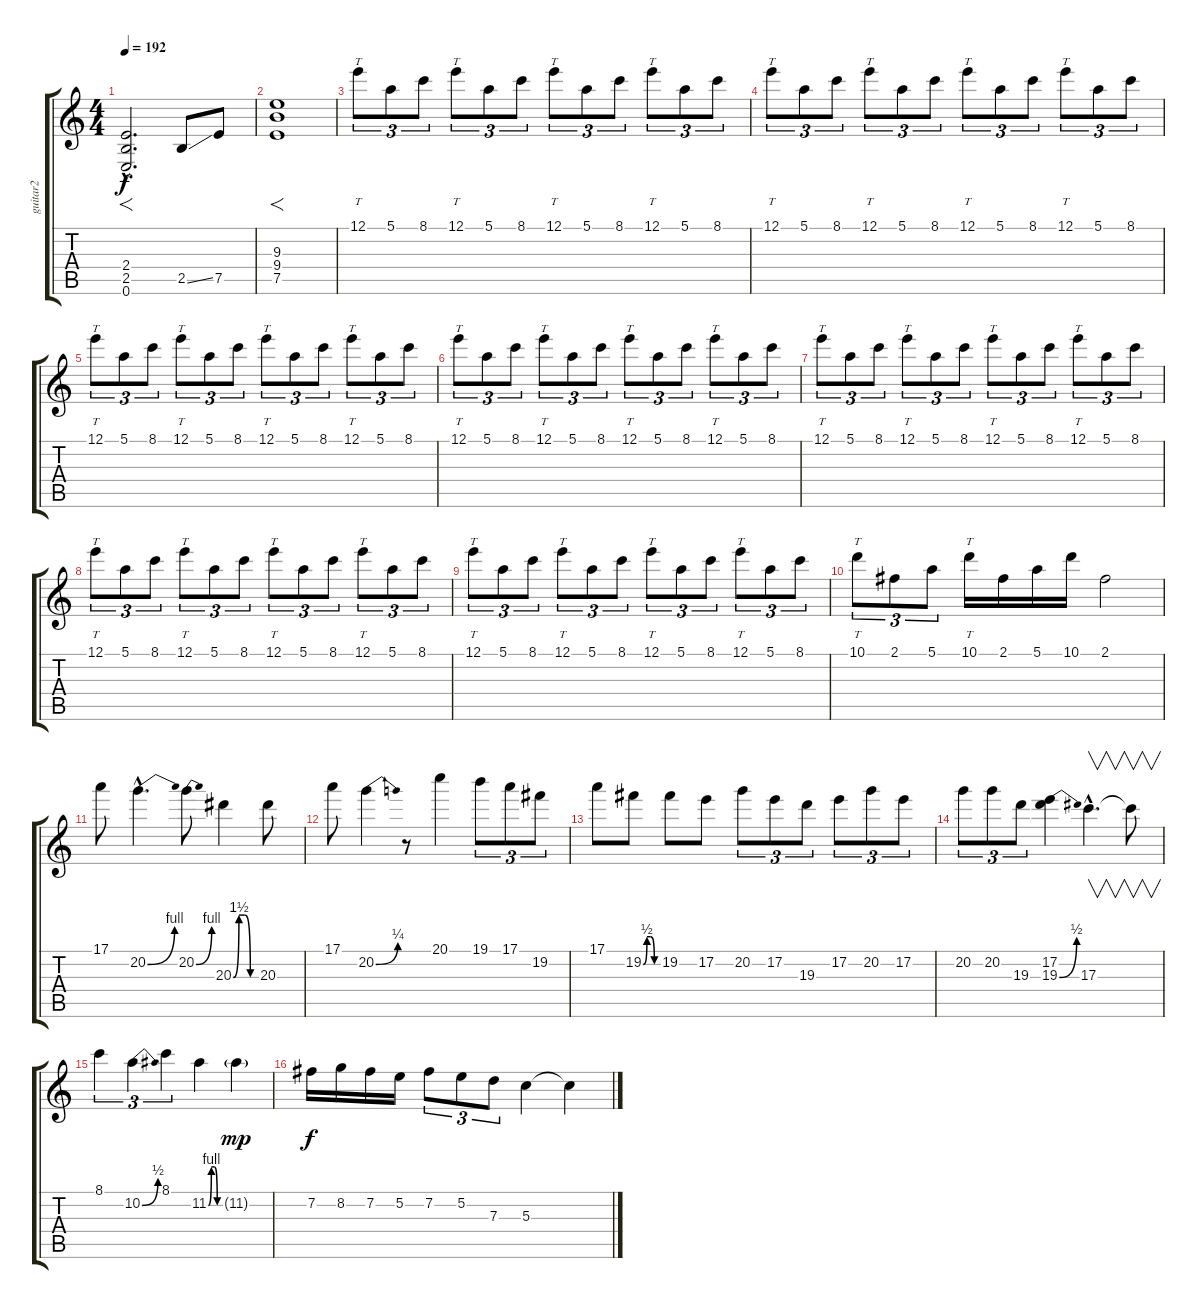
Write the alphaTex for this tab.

\track ("guitar2" "guitar2") {instrument distortionguitar}
\staff {score tabs}
\tuning (E4 B3 G3 D3 A2 E2) {hide}
\ts (4 4)
\tempo 192
\clef g2
\ks c
(2.4{hac} 2.5{hac} 0.6{hac}).2{f d dy f} 2.5{ss}.8 7.5.8 |
(9.3 9.4 7.5).1{f} |
12.1.8{tt tu (3 2)} 5.1.8{tu (3 2)} 8.1.8{tu (3 2)} 12.1.8{tt tu (3 2)} 5.1.8{tu (3 2)} 8.1.8{tu (3 2)} 12.1.8{tt tu (3 2)} 5.1.8{tu (3 2)} 8.1.8{tu (3 2)} 12.1.8{tt tu (3 2)} 5.1.8{tu (3 2)} 8.1.8{tu (3 2)} |
12.1.8{tt tu (3 2)} 5.1.8{tu (3 2)} 8.1.8{tu (3 2)} 12.1.8{tt tu (3 2)} 5.1.8{tu (3 2)} 8.1.8{tu (3 2)} 12.1.8{tt tu (3 2)} 5.1.8{tu (3 2)} 8.1.8{tu (3 2)} 12.1.8{tt tu (3 2)} 5.1.8{tu (3 2)} 8.1.8{tu (3 2)} |
12.1.8{tt tu (3 2)} 5.1.8{tu (3 2)} 8.1.8{tu (3 2)} 12.1.8{tt tu (3 2)} 5.1.8{tu (3 2)} 8.1.8{tu (3 2)} 12.1.8{tt tu (3 2)} 5.1.8{tu (3 2)} 8.1.8{tu (3 2)} 12.1.8{tt tu (3 2)} 5.1.8{tu (3 2)} 8.1.8{tu (3 2)} |
12.1.8{tt tu (3 2)} 5.1.8{tu (3 2)} 8.1.8{tu (3 2)} 12.1.8{tt tu (3 2)} 5.1.8{tu (3 2)} 8.1.8{tu (3 2)} 12.1.8{tt tu (3 2)} 5.1.8{tu (3 2)} 8.1.8{tu (3 2)} 12.1.8{tt tu (3 2)} 5.1.8{tu (3 2)} 8.1.8{tu (3 2)} |
12.1.8{tt tu (3 2)} 5.1.8{tu (3 2)} 8.1.8{tu (3 2)} 12.1.8{tt tu (3 2)} 5.1.8{tu (3 2)} 8.1.8{tu (3 2)} 12.1.8{tt tu (3 2)} 5.1.8{tu (3 2)} 8.1.8{tu (3 2)} 12.1.8{tt tu (3 2)} 5.1.8{tu (3 2)} 8.1.8{tu (3 2)} |
12.1.8{tt tu (3 2)} 5.1.8{tu (3 2)} 8.1.8{tu (3 2)} 12.1.8{tt tu (3 2)} 5.1.8{tu (3 2)} 8.1.8{tu (3 2)} 12.1.8{tt tu (3 2)} 5.1.8{tu (3 2)} 8.1.8{tu (3 2)} 12.1.8{tt tu (3 2)} 5.1.8{tu (3 2)} 8.1.8{tu (3 2)} |
12.1.8{tt tu (3 2)} 5.1.8{tu (3 2)} 8.1.8{tu (3 2)} 12.1.8{tt tu (3 2)} 5.1.8{tu (3 2)} 8.1.8{tu (3 2)} 12.1.8{tt tu (3 2)} 5.1.8{tu (3 2)} 8.1.8{tu (3 2)} 12.1.8{tt tu (3 2)} 5.1.8{tu (3 2)} 8.1.8{tu (3 2)} |
10.1.8{tt tu (3 2)} 2.1.8{tu (3 2)} 5.1.8{tu (3 2)} 10.1.16{tt} 2.1.16 5.1.16 10.1.16 2.1.2 |
17.1.8 20.2{be (bend 0 0 60 4) hac}.4{d} 20.2{be (bend 0 0 60 4)}.8 20.3{be (custom 0 0 15 6 30 6 45 0 60 0)}.4 20.3.8 |
17.1.8 20.2{be (bend 0 0 60 1)}.4 r.8 20.1.4 19.1.8{tu (3 2)} 17.1.8{tu (3 2)} 19.2.8{tu (3 2)} |
17.1.8 19.2{be (custom 0 0 15 2 30 2 45 0 60 0)}.8 19.2.8 17.2.8 20.2.8{tu (3 2)} 17.2.8{tu (3 2)} 19.3.8{tu (3 2)} 17.2.8{tu (3 2)} 20.2.8{tu (3 2)} 17.2.8{tu (3 2)} |
20.2.8{tu (3 2)} 20.2.8{tu (3 2)} 19.3.8{tu (3 2)} (17.2 19.3{be (bend 0 0 60 2)}).4 17.3{hac}.4{v d} 17.3{t}.8{v} |
8.1.4{tu (3 2)} 10.2{be (bend 0 0 60 2)}.4{tu (3 2)} 8.1.4{tu (3 2)} 11.2{be (custom 0 0 15 4 30 4 45 0 60 0)}.4 11.2{g}.4{dy mp} |
7.2.16{dy f} 8.2.16 7.2.16 5.2.16 7.2.8{tu (3 2)} 5.2.8{tu (3 2)} 7.3.8{tu (3 2)} 5.3.4 5.3{t}.4
